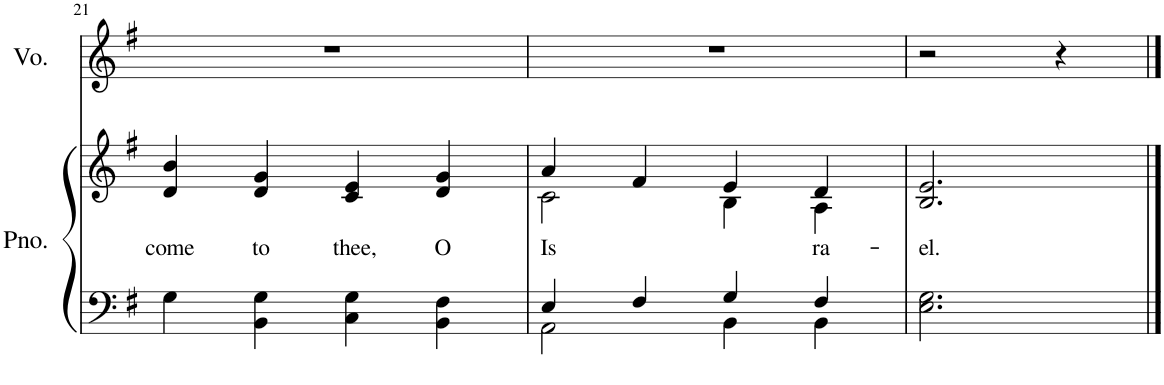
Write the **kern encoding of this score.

**kern	**kern	**text	**kern
*part2	*part2	*part2	*part1
*staff3	*staff2	*staff2	*staff1
*I"Piano	*	*	*I"Voice
*I'Pno.	*	*	*I'Vo.
!!LO:PB:g=z
*clefF4	*clefG2	*	*clefG2
*k[f#]	*k[f#]	*	*k[f#]
*M4/4	*M4/4	*	*M4/4
=21	=21	=21	=21
!	!	!LO:LY:b	!
4G\	4d/ 4b/	come	1r
!	!	!LO:LY:b	!
4BB\ 4G\	4d/ 4g/	to	.
!	!	!LO:LY:b	!
4C\ 4G\	4c/ 4e/	thee,	.
!	!	!LO:LY:b	!
4BB\ 4F#\	4d/ 4g/	O	.
=22	=22	=22	=22
*^	*	*	*
!	!	!	!LO:LY:b	!
*	*	*^	*	*
4E/	2AA\	4a/	2c\	Is	1r
4F#/	.	4f#/	.	.	.
4G/	4BB\	4e/	4B\	.	.
!	!	!	!	!LO:LY:b	!
4F#/	4BB\	4d/	4A\	ra-	.
=23	=23	=23	=23	=23	=23
!	!	!	!	!LO:LY:b	!
*v	*v	*	*	*	*
*	*v	*v	*	*
2.E\ 2.G\	2.B/ 2.e/	-el.	2r
.	.	.	4r
==	==	==	==
*-	*-	*-	*-
